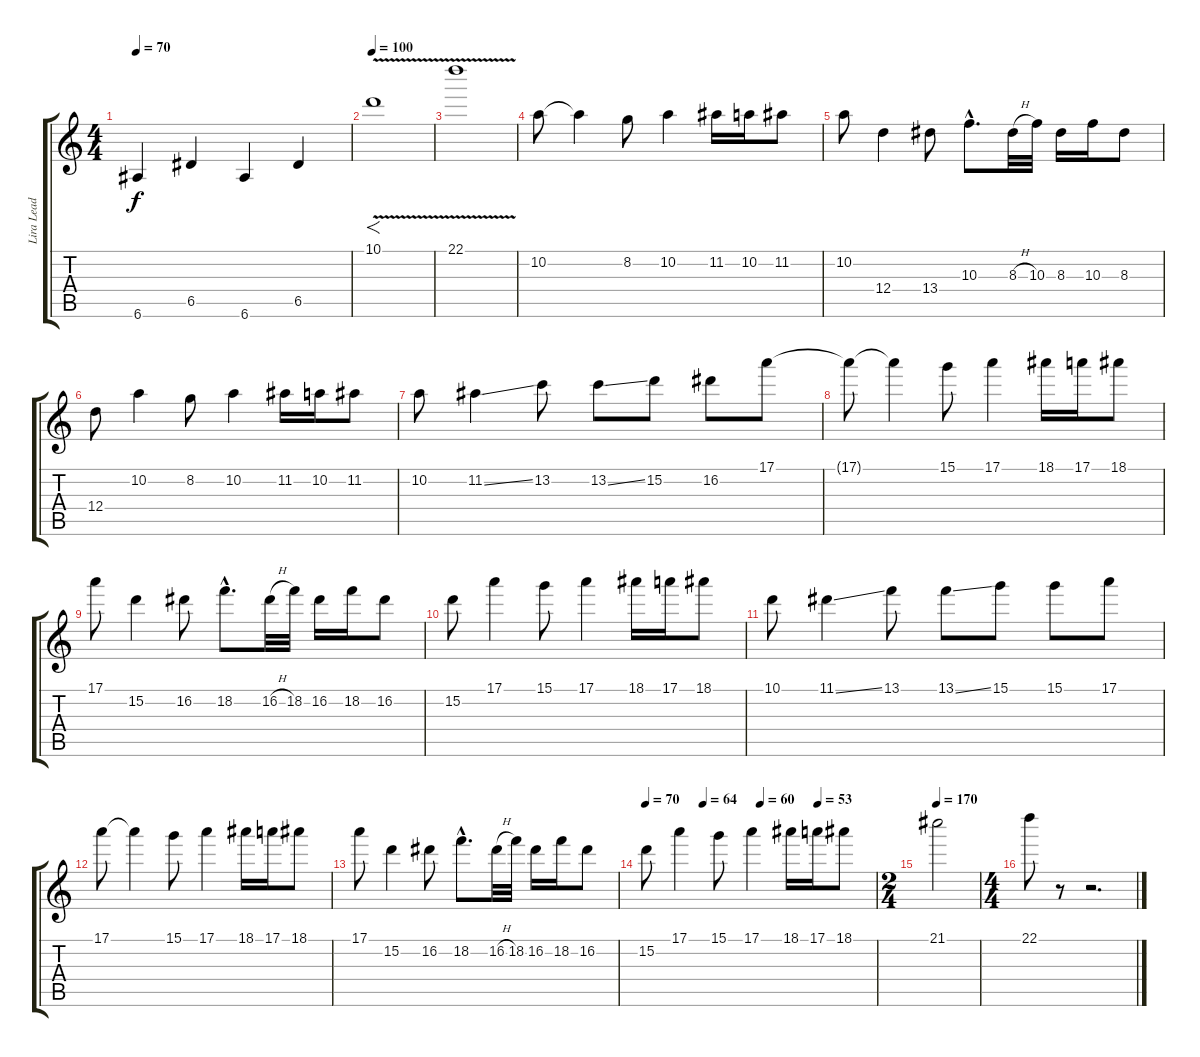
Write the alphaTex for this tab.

\track ("Lira Lead" "Lira Lead") {instrument distortionguitar}
\staff {score tabs}
\tuning (E4 B3 G3 D3 A2 E2) {hide}
\ts (4 4)
\tempo 70
\clef g2
\ks c
6.6.4{dy f} 6.5.4 6.6.4 6.5.4 |
\tempo 100
10.1{v}.1{f} |
22.1{v}.1 |
10.2.8 10.2{t}.4 8.2.8 10.2.4 11.2.16 10.2.16 11.2.8 |
10.2.8 12.4.4 13.4.8 10.3{hac}.8{d} 8.3{h}.32 10.3.32 8.3.16 10.3.16 8.3.8 |
12.4.8 10.2.4 8.2.8 10.2.4 11.2.16 10.2.16 11.2.8 |
10.2.8 11.2{ss}.4 13.2.8 13.2{ss}.8 15.2.8 16.2.8 17.1.8 |
17.1{t}.8 17.1{t}.4 15.1.8 17.1.4 18.1.16 17.1.16 18.1.8 |
17.1.8 15.2.4 16.2.8 18.2{hac}.8{d} 16.2{h}.32 18.2.32 16.2.16 18.2.16 16.2.8 |
15.2.8 17.1.4 15.1.8 17.1.4 18.1.16 17.1.16 18.1.8 |
10.1.8 11.1{ss}.4 13.1.8 13.1{ss}.8 15.1.8 15.1.8 17.1.8 |
17.1.8 17.1{t}.4 15.1.8 17.1.4 18.1.16 17.1.16 18.1.8 |
17.1.8 15.2.4 16.2.8 18.2{hac}.8{d} 16.2{h}.32 18.2.32 16.2.16 18.2.16 16.2.8 |
\tempo 70
\tempo (64 0.25)
\tempo (60 0.5)
\tempo (53 0.75)
15.2.8 17.1.4 15.1.8 17.1.4 18.1.16 17.1.16 18.1.8 |
\ts (2 4)
\tempo 170
21.1.2 |
\ts (4 4)
22.1.8 r.8 r.2{d}
